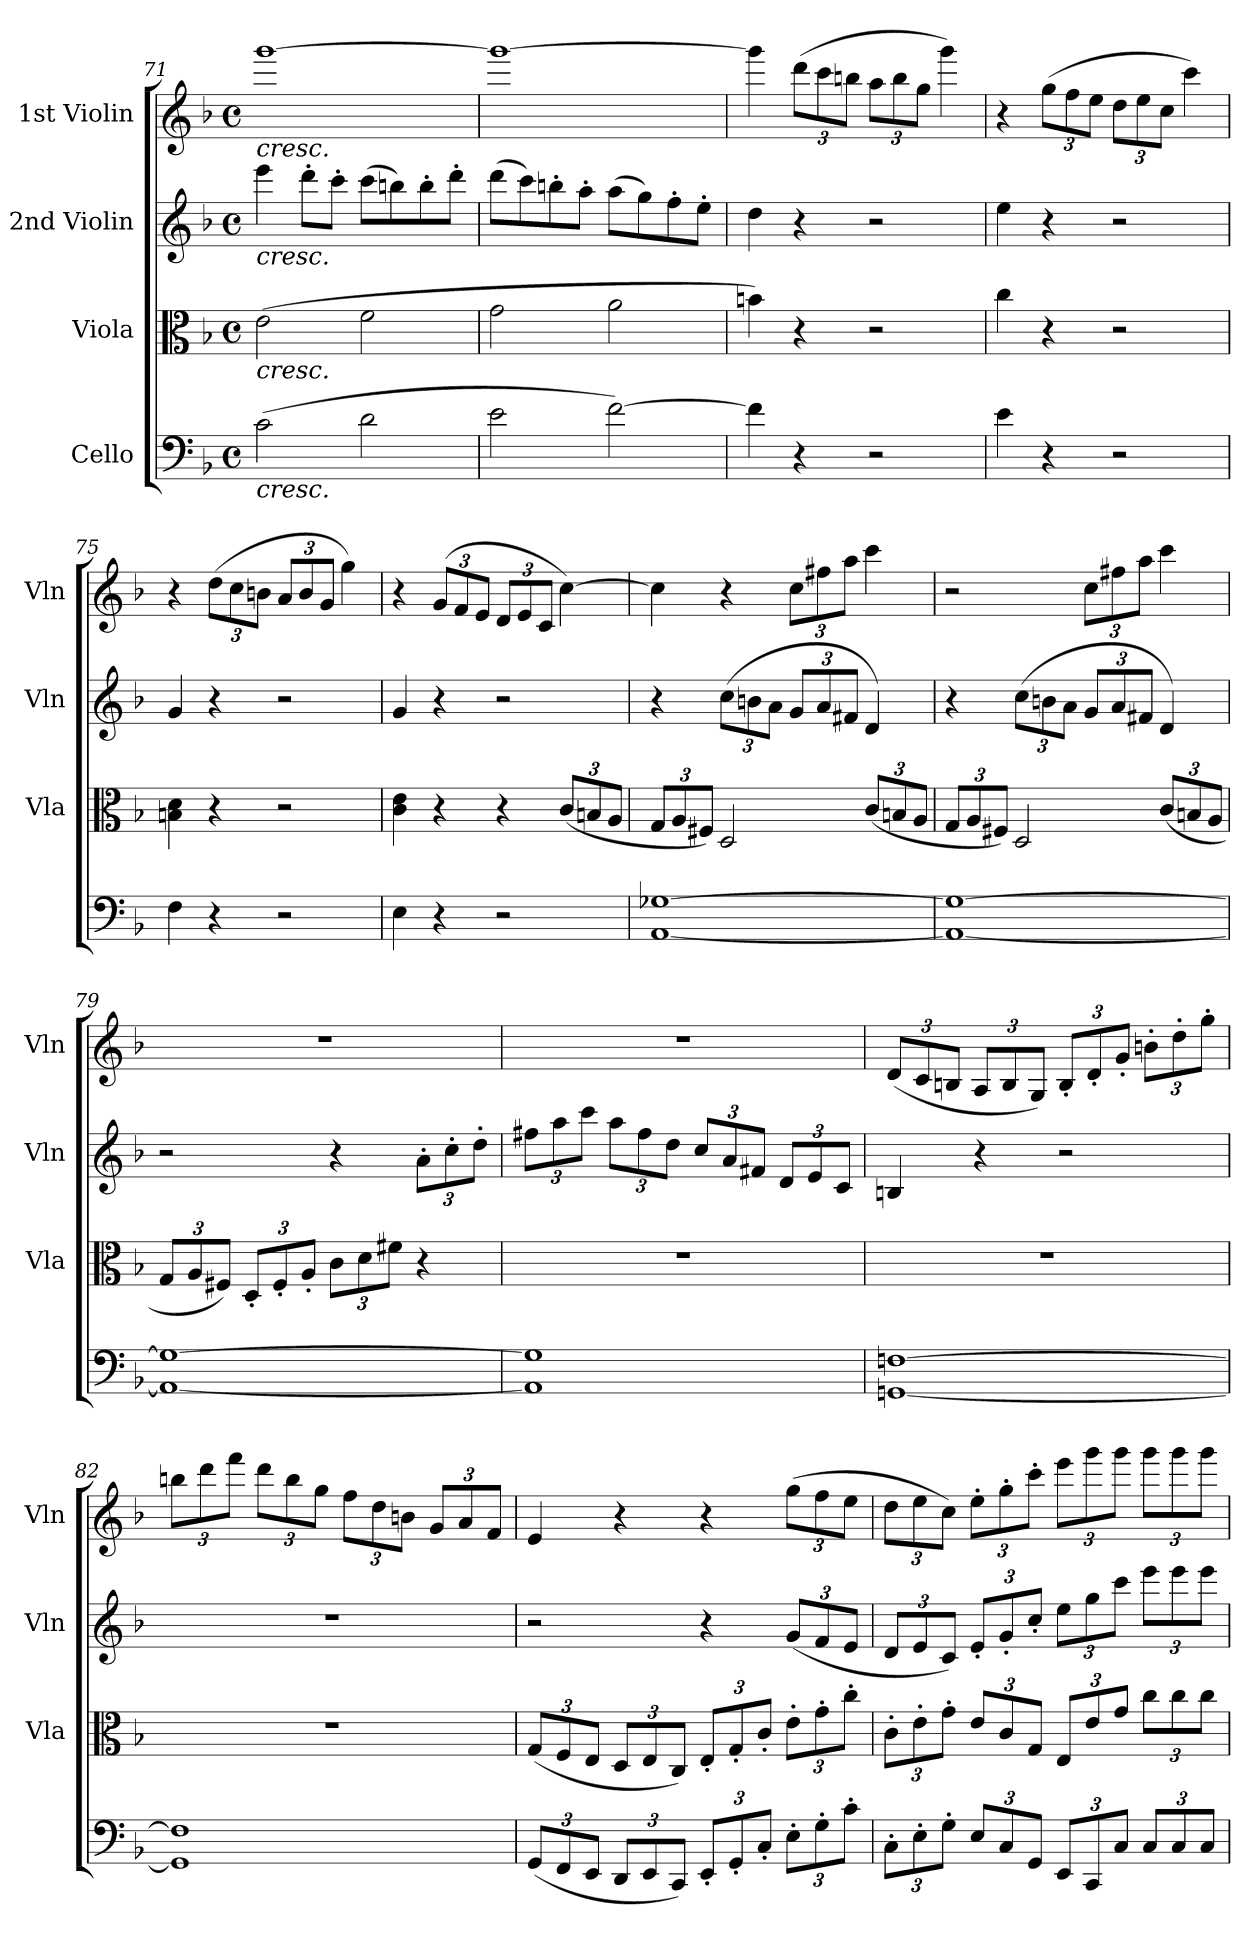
**kern	**kern	**kern	**kern
*part4	*part3	*part2	*part1
*staff4	*staff3	*staff2	*staff1
*I"Cello	*I"Viola	*I"2nd Violin	*I"1st Violin
*	*I'Vla	*I'Vln	*I'Vln
*clefF4	*clefC3	*clefG2	*clefG2
*k[b-]	*k[b-]	*k[b-]	*k[b-]
*F:	*F:	*F:	*F:
*M4/4	*M4/4	*M4/4	*M4/4
*met(c)	*met(c)	*met(c)	*met(c)
=71	=71	=71	=71
!	!	!	!LO:TX:b:i:t=cresc.
!	!	!LO:TX:b:i:t=cresc.	!
!	!LO:TX:b:i:t=cresc.	!	!
!LO:TX:b:i:t=cresc.	!	!	!
(2c	(2e	4eee	[1ggg
.	.	8ddd'L	.
.	.	8ccc'J	.
2d	2f	(8cccL	.
.	.	8bbn)	.
.	.	8bb'	.
.	.	8ddd'J	.
=72	=72	=72	=72
2e	2g	(8dddL	1ggg_
.	.	8ccc)	.
.	.	8bbn'	.
.	.	8aa'J	.
[2f)	2a	(8aaL	.
.	.	8gg)	.
.	.	8ff'	.
.	.	8ee'J	.
=73	=73	=73	=73
4f]	4bn)	4dd	4ggg]
4r	4r	4r	(12dddL
.	.	.	12ccc
.	.	.	12bbnJ
2r	2r	2r	12aaL
.	.	.	12bb
.	.	.	12ggJ
.	.	.	4ggg)
=74	=74	=74	=74
4e	4cc	4ee	4r
4r	4r	4r	(12ggL
.	.	.	12ff
.	.	.	12eeJ
2r	2r	2r	12ddL
.	.	.	12ee
.	.	.	12ccJ
.	.	.	4ccc)
=75	=75	=75	=75
4F	4Bn 4d	4g	4r
4r	4r	4r	(12ddL
.	.	.	12cc
.	.	.	12bnJ
2r	2r	2r	12aL
.	.	.	12b
.	.	.	12gJ
.	.	.	4gg)
=76	=76	=76	=76
4E	4c 4e	4g	4r
4r	4r	4r	(12gL
.	.	.	12f
.	.	.	12eJ
2r	4r	2r	12dL
.	.	.	12e
.	.	.	12cJ
.	(12cL	.	[4cc)
.	12Bn	.	.
.	12AJ	.	.
=77	=77	=77	=77
[1AA [1G-X	12GL	4r	4cc]
.	12A	.	.
.	12F#XJ)	.	.
.	2D	(12ccL	4r
.	.	12bn	.
.	.	12aJ	.
.	.	12gL	12ccL
.	.	12a	12ff#X
.	.	12f#XJ	12aaJ
.	(12cL	4d)	4ccc
.	12Bn	.	.
.	12AJ	.	.
=78	=78	=78	=78
1AA_ 1G-_	12GL	4r	2r
.	12A	.	.
.	12F#XJ)	.	.
.	2D	(12ccL	.
.	.	12bn	.
.	.	12aJ	.
.	.	12gL	12ccL
.	.	12a	12ff#X
.	.	12f#XJ	12aaJ
.	(12cL	4d)	4ccc
.	12Bn	.	.
.	12AJ	.	.
=79	=79	=79	=79
1AA_ 1G-_	12GL	2r	1r
.	12A	.	.
.	12F#XJ)	.	.
.	12D'L	.	.
.	12F#'	.	.
.	12A'J	.	.
.	12cL	4r	.
.	12d	.	.
.	12f#XJ	.	.
.	4r	12a'L	.
.	.	12cc'	.
.	.	12dd'J	.
=80	=80	=80	=80
1AA] 1G-]	1r	12ff#XL	1r
.	.	12aa	.
.	.	12cccJ	.
.	.	12aaL	.
.	.	12ff#	.
.	.	12ddJ	.
.	.	12ccL	.
.	.	12a	.
.	.	12f#XJ	.
.	.	12dL	.
.	.	12e	.
.	.	12cJ	.
=81	=81	=81	=81
[1GGn [1Fn	1r	4Bn	(12dL
.	.	.	12c
.	.	.	12BnJ
.	.	4r	12AL
.	.	.	12B
.	.	.	12GJ)
.	.	2r	12B'L
.	.	.	12d'
.	.	.	12g'J
.	.	.	12bn'L
.	.	.	12dd'
.	.	.	12gg'J
=82	=82	=82	=82
1GG] 1F]	1r	1r	12bbnL
.	.	.	12ddd
.	.	.	12fffJ
.	.	.	12dddL
.	.	.	12bb
.	.	.	12ggJ
.	.	.	12ffL
.	.	.	12dd
.	.	.	12bnJ
.	.	.	12gL
.	.	.	12a
.	.	.	12fJ
=83	=83	=83	=83
(12GGL	(12GL	2r	4e
12FF	12F	.	.
12EEJ	12EJ	.	.
12DDL	12DL	.	4r
12EE	12E	.	.
12CCJ)	12CJ)	.	.
12EE'L	12E'L	4r	4r
12GG'	12G'	.	.
12C'J	12c'J	.	.
12E'L	12e'L	(12gL	(12ggL
12G'	12g'	12f	12ff
12c'J	12cc'J	12eJ	12eeJ
=84	=84	=84	=84
12C'L	12c'L	12dL	12ddL
12E'	12e'	12e	12ee
12G'J	12g'J	12cJ)	12ccJ)
12EL	12eL	12e'L	12ee'L
12C	12c	12g'	12gg'
12GGJ	12GJ	12cc'J	12ccc'J
12EEL	12EL	12eeL	12eeeL
12CC	12e	12gg	12ggg
12CJ	12gJ	12cccJ	12gggJ
12CL	12ccL	12eeeL	12gggL
12C	12cc	12eee	12ggg
12CJ	12ccJ	12eeeJ	12gggJ
=	=	=	=
*-	*-	*-	*-
